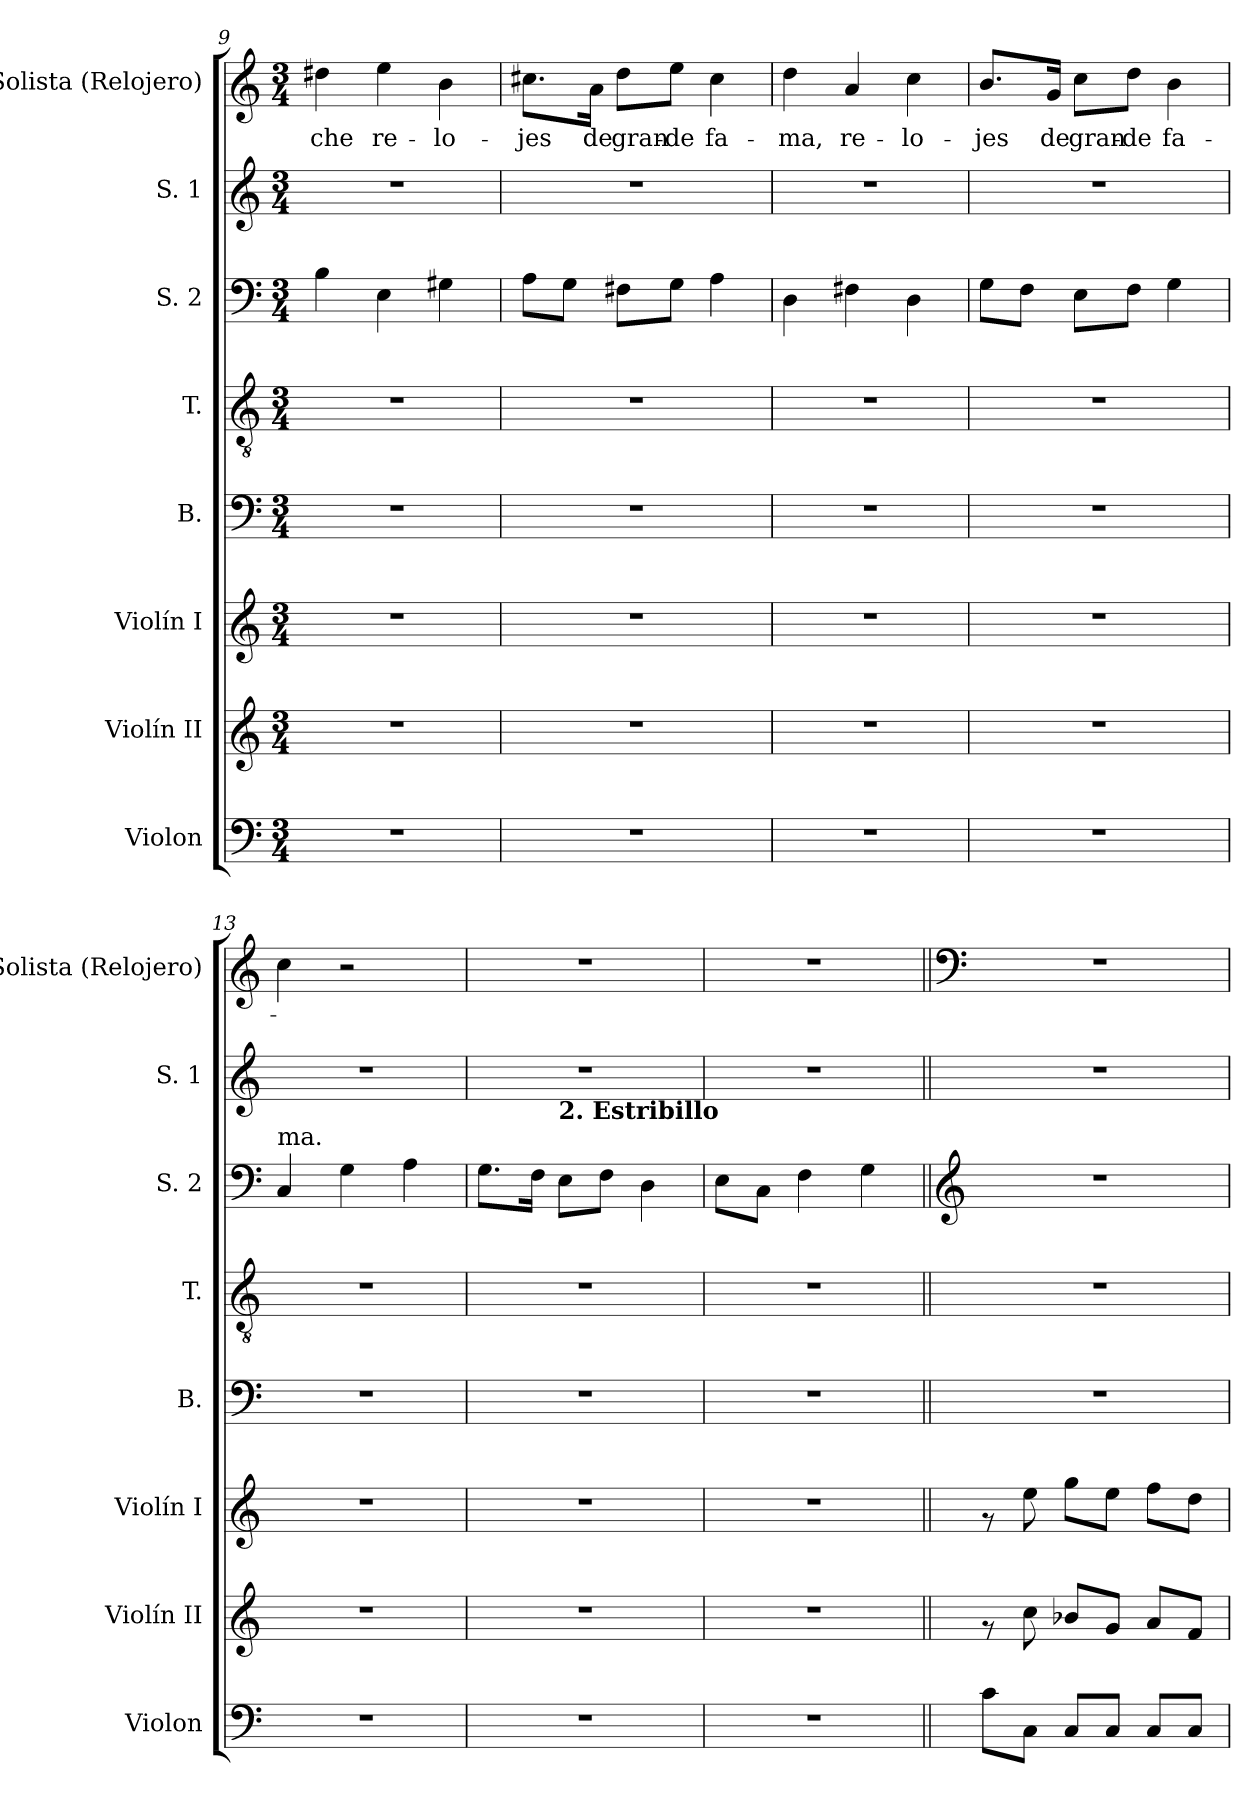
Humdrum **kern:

**kern	**kern	**kern	**kern	**kern	**kern	**kern	**kern	**text
*part8	*part7	*part6	*part5	*part4	*part3	*part2	*part1	*part1
*staff8	*staff7	*staff6	*staff5	*staff4	*staff3	*staff2	*staff1	*staff1
*I"Violon	*I"Violín II	*I"Violín I	*I"B.	*I"T.	*I"S. 2	*I"S. 1	*I"Solista (Relojero)	*
*I'Violon	*I'Violín II	*I'Violín I	*I'B.	*I'T.	*I'S. 2	*I'S. 1	*I'Solista (Relojero)	*
!!LO:LB:g=z
*clefF4	*clefG2	*clefG2	*clefF4	*clefGv2	*clefF4	*clefG2	*clefG2	*
*k[]	*k[]	*k[]	*k[]	*k[]	*k[]	*k[]	*k[]	*
*C:	*C:	*C:	*C:	*C:	*C:	*C:	*C:	*
*M3/4	*M3/4	*M3/4	*M3/4	*M3/4	*M3/4	*M3/4	*M3/4	*
=9	=9	=9	=9	=9	=9	=9	=9	=9
!	!	!	!	!	!	!	!	!LO:LY:b
2.r	2.r	2.r	2.r	2.r	4B\	2.r	4dd#X\	-che
!	!	!	!	!	!	!	!	!LO:LY:b
.	.	.	.	.	4E\	.	4ee\	re-
!	!	!	!	!	!	!	!	!LO:LY:b
.	.	.	.	.	4G#X\	.	4b\	-lo-
=10	=10	=10	=10	=10	=10	=10	=10	=10
!	!	!	!	!	!	!	!	!LO:LY:b
2.r	2.r	2.r	2.r	2.r	8A\L	2.r	8.cc#X\L	-jes
.	.	.	.	.	8G\J	.	.	.
!	!	!	!	!	!	!	!	!LO:LY:b
.	.	.	.	.	.	.	16a\Jk	de
!	!	!	!	!	!	!	!	!LO:LY:b
.	.	.	.	.	8F#X\L	.	8dd\L	gran-
!	!	!	!	!	!	!	!	!LO:LY:b
.	.	.	.	.	8G\J	.	8ee\J	-de
!	!	!	!	!	!	!	!	!LO:LY:b
.	.	.	.	.	4A\	.	4cc#\	fa-
=11	=11	=11	=11	=11	=11	=11	=11	=11
!	!	!	!	!	!	!	!	!LO:LY:b
2.r	2.r	2.r	2.r	2.r	4D\	2.r	4dd\	-ma,
!	!	!	!	!	!	!	!	!LO:LY:b
.	.	.	.	.	4F#X\	.	4a/	re-
!	!	!	!	!	!	!	!	!LO:LY:b
.	.	.	.	.	4D\	.	4cc\	-lo-
=12	=12	=12	=12	=12	=12	=12	=12	=12
!	!	!	!	!	!	!	!	!LO:LY:b
2.r	2.r	2.r	2.r	2.r	8G\L	2.r	8.b/L	-jes
.	.	.	.	.	8F\J	.	.	.
!	!	!	!	!	!	!	!	!LO:LY:b
.	.	.	.	.	.	.	16g/Jk	de
!	!	!	!	!	!	!	!	!LO:LY:b
.	.	.	.	.	8E\L	.	8cc\L	gran-
!	!	!	!	!	!	!	!	!LO:LY:b
.	.	.	.	.	8F\J	.	8dd\J	-de
!	!	!	!	!	!	!	!	!LO:LY:b
.	.	.	.	.	4G\	.	4b\	fa-
!!LO:PB:g=z
=13	=13	=13	=13	=13	=13	=13	=13	=13
!	!	!	!	!	!LO:TX:a:t=ma.	!	!	!
2.r	2.r	2.r	2.r	2.r	4C/	2.r	4cc\	.
.	.	.	.	.	4G\	.	2r	.
.	.	.	.	.	4A\	.	.	.
=14	=14	=14	=14	=14	=14	=14	=14	=14
*	*	*	*	*	*	*^	*	*
2.r	2.r	2.r	2.r	2.r	8.G\L	2.r	4ryy	2.r	.
.	.	.	.	.	16F\Jk	.	.	.	.
!	!	!	!	!	!	!	!LO:TX:b:B:t=2. Estribillo	!	!
.	.	.	.	.	8E\L	.	2ryy	.	.
.	.	.	.	.	8F\J	.	.	.	.
.	.	.	.	.	4D\	.	.	.	.
*	*	*	*	*	*	*v	*v	*	*
=15	=15	=15	=15	=15	=15	=15	=15	=15
2.r	2.r	2.r	2.r	2.r	8E\L	2.r	2.r	.
.	.	.	.	.	8C\J	.	.	.
.	.	.	.	.	4F\	.	.	.
.	.	.	.	.	4G\	.	.	.
!!LO:PB:g=z
=16||	=16||	=16||	=16||	=16||	=16||	=16||	=16||	=16||
*	*	*	*	*	*clefG2	*	*clefF4	*
8c\L	8rf	8rf	2.r	2.r	2.r	2.r	2.r	.
8C\J	8cc\	8ee\	.	.	.	.	.	.
8C/L	8b-X/L	8gg\L	.	.	.	.	.	.
8C/J	8g/J	8ee\J	.	.	.	.	.	.
8C/L	8a/L	8ff\L	.	.	.	.	.	.
8C/J	8f/J	8dd\J	.	.	.	.	.	.
=	=	=	=	=	=	=	=	=
*-	*-	*-	*-	*-	*-	*-	*-	*-
